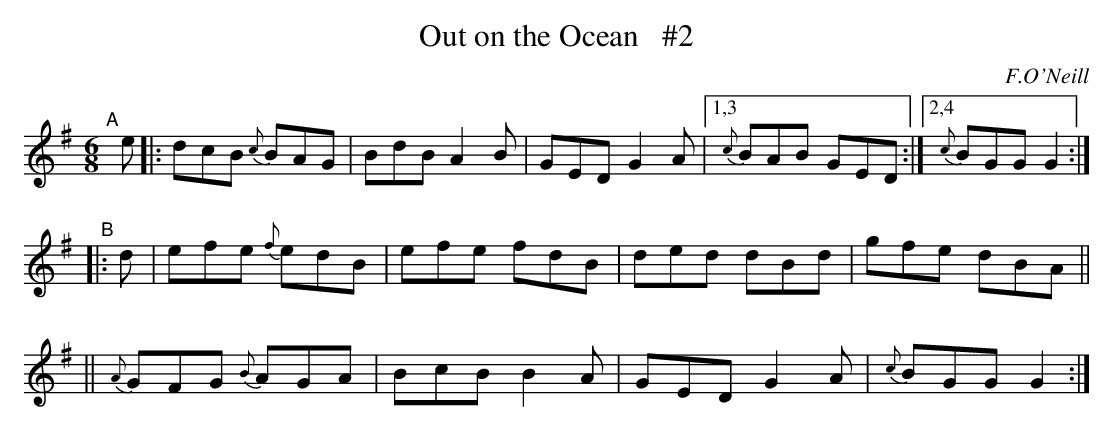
X:1
T: Out on the Ocean   #2
O: F.O'Neill
M: 6/8
K: G
"^A"[|] e |:\
dcB {c}BAG | BdB A2B | GED G2A |[1,3 {c}BAB GED :|[2,4 {c}BGG G2 :|
"^B"|: d \
|     efe {f}edB | efe fdB | ded dBd |    gfe dBA ||
|| {A}GFG {B}AGA | BcB B2A | GED G2A | {c}BGG G2  :|
